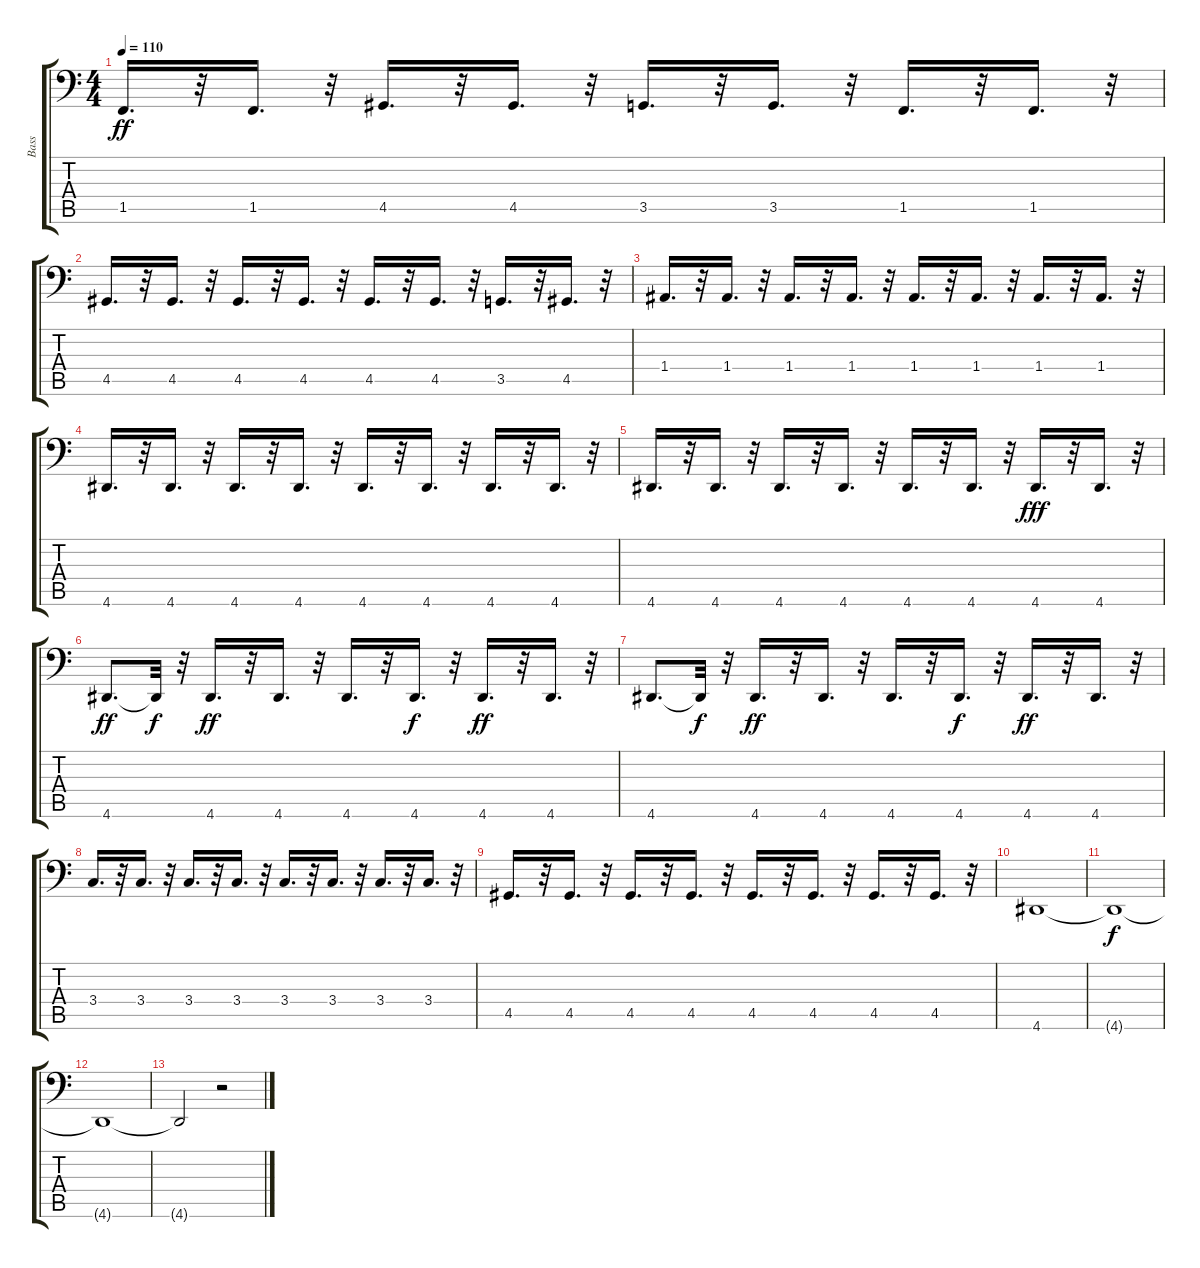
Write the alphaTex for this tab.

\track ("Bass" "Bass") {instrument electricbassfinger}
\staff {score tabs}
\tuning (C3 G2 D2 A1 E1 B0) {hide}
\ts (4 4)
\tempo 110
\clef f4
\ks c
1.5.16{d dy ff} r.32 1.5.16{d} r.32 4.5.16{d} r.32 4.5.16{d} r.32 3.5.16{d} r.32 3.5.16{d} r.32 1.5.16{d} r.32 1.5.16{d} r.32 |
4.5.16{d} r.32 4.5.16{d} r.32 4.5.16{d} r.32 4.5.16{d} r.32 4.5.16{d} r.32 4.5.16{d} r.32 3.5.16{d} r.32 4.5.16{d} r.32 |
1.4.16{d} r.32 1.4.16{d} r.32 1.4.16{d} r.32 1.4.16{d} r.32 1.4.16{d} r.32 1.4.16{d} r.32 1.4.16{d} r.32 1.4.16{d} r.32 |
4.6.16{d} r.32 4.6.16{d} r.32 4.6.16{d} r.32 4.6.16{d} r.32 4.6.16{d} r.32 4.6.16{d} r.32 4.6.16{d} r.32 4.6.16{d} r.32 |
4.6.16{d} r.32 4.6.16{d} r.32 4.6.16{d} r.32 4.6.16{d} r.32 4.6.16{d} r.32 4.6.16{d} r.32 4.6.16{d dy fff} r.32 4.6.16{d} r.32 |
4.6.8{d dy ff} 4.6{t}.32{dy f} r.32 4.6.16{d dy ff} r.32 4.6.16{d} r.32 4.6.16{d} r.32 4.6.16{d dy f} r.32 4.6.16{d dy ff} r.32 4.6.16{d} r.32 |
4.6.8{d} 4.6{t}.32{dy f} r.32 4.6.16{d dy ff} r.32 4.6.16{d} r.32 4.6.16{d} r.32 4.6.16{d dy f} r.32 4.6.16{d dy ff} r.32 4.6.16{d} r.32 |
3.4.16{d} r.32 3.4.16{d} r.32 3.4.16{d} r.32 3.4.16{d} r.32 3.4.16{d} r.32 3.4.16{d} r.32 3.4.16{d} r.32 3.4.16{d} r.32 |
4.5.16{d} r.32 4.5.16{d} r.32 4.5.16{d} r.32 4.5.16{d} r.32 4.5.16{d} r.32 4.5.16{d} r.32 4.5.16{d} r.32 4.5.16{d} r.32 |
4.6.1 |
4.6{t}.1{dy f} |
4.6{t}.1 |
4.6{t}.2 r.2
